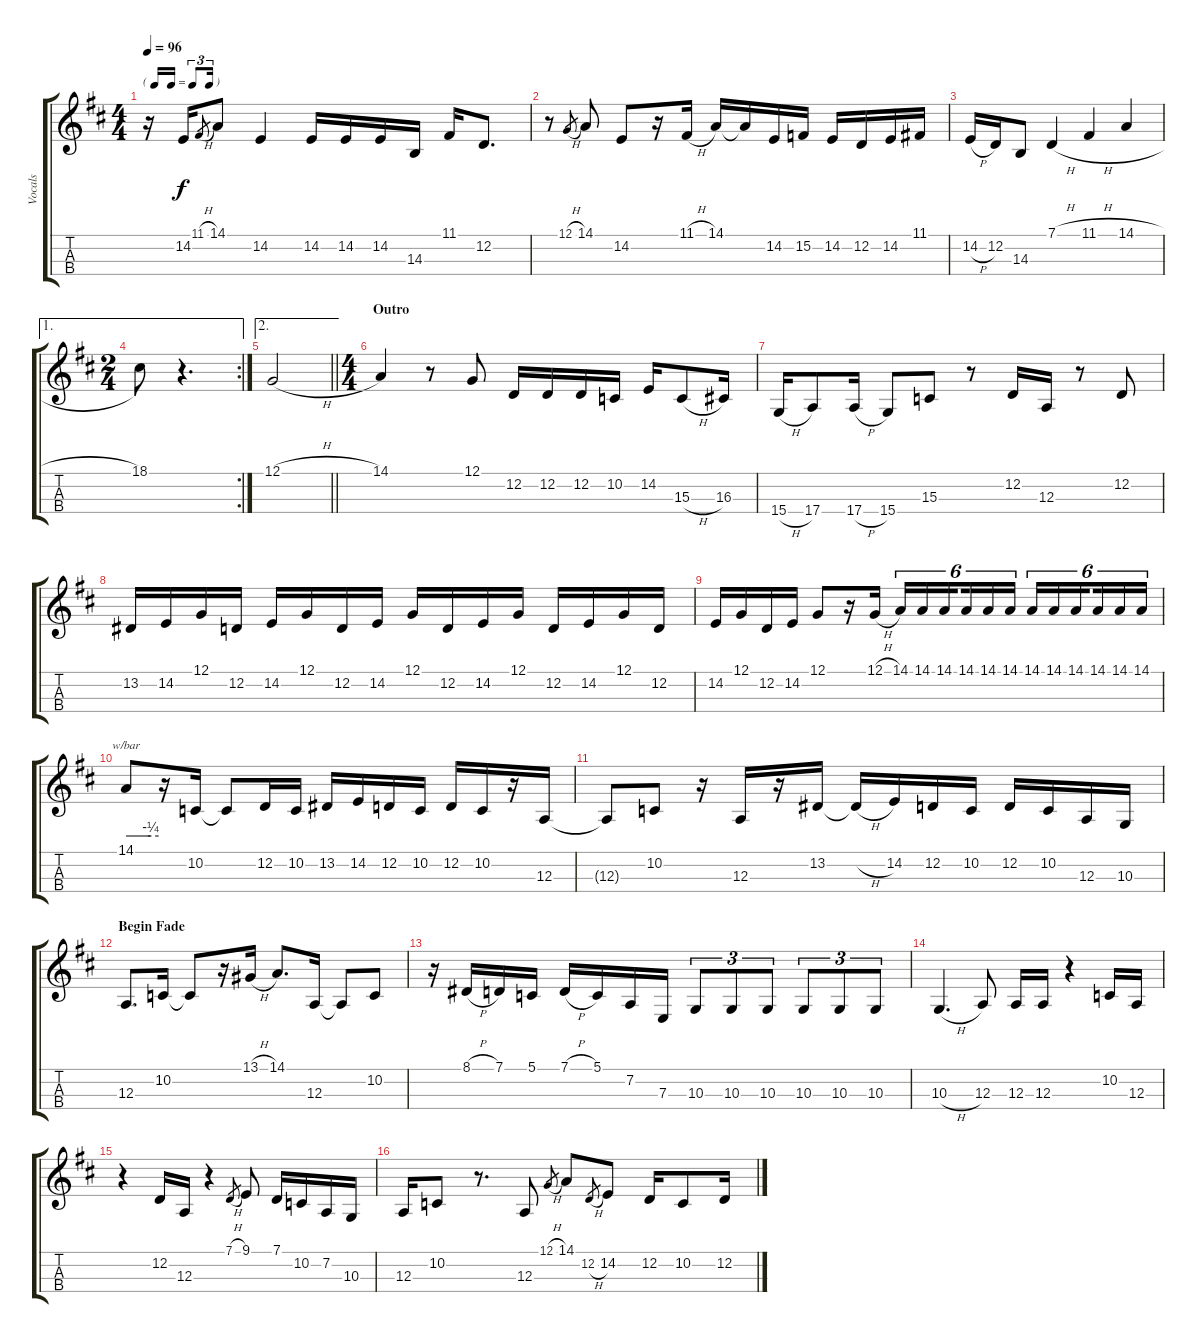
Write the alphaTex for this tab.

\track ("Vocals" "Vocals") {instrument synthvoice}
\staff {score tabs}
\tuning (G3 D3 A2 E2) {hide}
\ts (4 4)
\tf triplet16th
\tempo 96
\clef g2
\ks d
r.16{dy f} 14.2.16 11.1{h}.8{gr} 14.1.8 14.2.4 14.2.16 14.2.16 14.2.16 14.3.16 11.1.16 12.2.8{d} |
r.8 12.1{h}.8{gr} 14.1.8 14.2.8 r.16 11.1{h}.16 14.1.16 14.1{t}.16 14.2.16 15.2.16 14.2.16 12.2.16 14.2.16 11.1.16 |
14.2{h}.16 12.2.16 14.3.8 7.1{h}.4 11.1{h}.4 14.1{h}.4 |
\ae 1
\rc 2
\ts (2 4)
18.1.8 r.4{d} |
\ae 2
\barLineRight lightlight
12.1{h}.2 |
\ts (4 4)
\section ("" "Outro")
14.1.4 r.8 12.1.8 12.2.16 12.2.16 12.2.16 10.2.16 14.2.16 15.3{h}.8 16.3.16 |
15.4{h}.16 17.4.8 17.4{h}.16 15.4.8 15.3.8 r.8 12.2.16 12.3.16 r.8 12.2.8 |
13.2.16 14.2.16 12.1.16 12.2.16 14.2.16 12.1.16 12.2.16 14.2.16 12.1.16 12.2.16 14.2.16 12.1.16 12.2.16 14.2.16 12.1.16 12.2.16 |
14.2.16 12.1.16 12.2.16 14.2.16 12.1.8 r.16 12.1{h}.16 14.1.16{tu (6 4)} 14.1.16{tu (6 4)} 14.1.16{tu (6 4) beam splitsecondary} 14.1.16{tu (6 4)} 14.1.16{tu (6 4)} 14.1.16{tu (6 4)} 14.1.16{tu (6 4)} 14.1.16{tu (6 4)} 14.1.16{tu (6 4) beam splitsecondary} 14.1.16{tu (6 4)} 14.1.16{tu (6 4)} 14.1.16{tu (6 4)} |
14.1.8{tbe (custom default 0 0 45 -1 60 -1)} r.16 10.2.16 10.2{t}.8 12.2.16 10.2.16 13.2.16 14.2.16 12.2.16 10.2.16 12.2.16 10.2.16 r.16 12.3.16 |
12.3{t}.8 10.2.8 r.16 12.3.16 r.16 13.2.16 13.2{h t}.16 14.2.16 12.2.16 10.2.16 12.2.16 10.2.16 12.3.16 10.3.16 |
\section ("" "Begin Fade")
12.3.8{d} 10.2.16 10.2{t}.8 r.16 13.1{h}.16 14.1.8{d} 12.3.16 12.3{t}.8 10.2.8 |
r.16 8.1{h}.16 7.1.16 5.1.16 7.1{h}.16 5.1.16 7.2.16 7.3.16 10.3.8{tu (3 2)} 10.3.8{tu (3 2)} 10.3.8{tu (3 2)} 10.3.8{tu (3 2)} 10.3.8{tu (3 2)} 10.3.8{tu (3 2)} |
10.3{h}.4{d} 12.3.8 12.3.16 12.3.16 r.4 10.2.16 12.3.16 |
r.4 12.2.16 12.3.16 r.4 7.1{h}.8{gr} 9.1.8 7.1.16 10.2.16 7.2.16 10.3.16 |
12.3.16 10.2.8 r.8{d} 12.3.8 12.1{h}.8{gr} 14.1.8 12.2{h}.8{gr} 14.2.8 12.2.16 10.2.8 12.2.16
